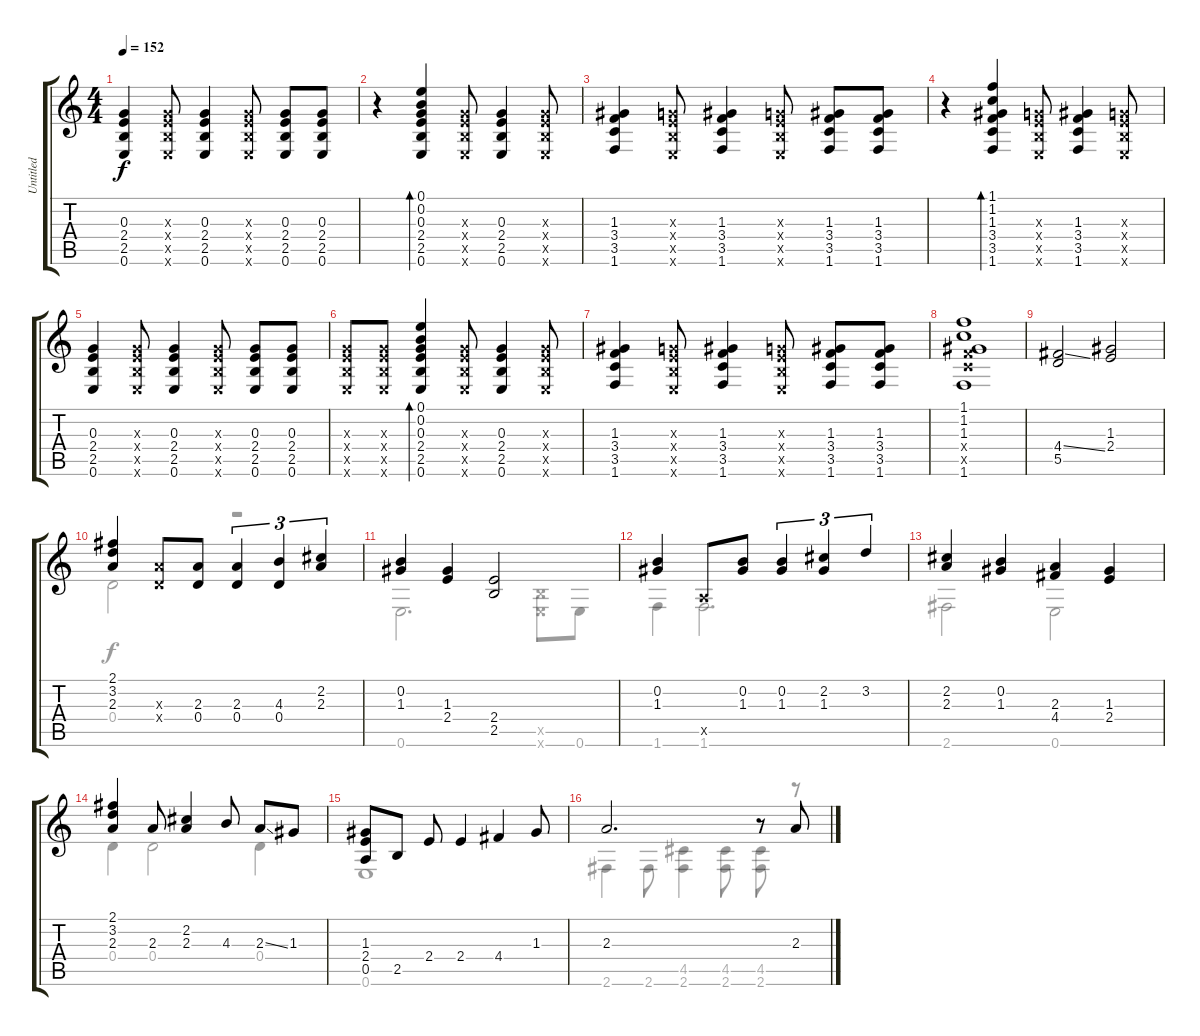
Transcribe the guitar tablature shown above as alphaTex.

\track ("Untitled" "Untitled") {instrument acousticguitarnylon}
\staff {score tabs}
\tuning (E4 B3 G3 D3 A2 E2) {hide}
\voice
\ts (4 4)
\tempo 152
\clef g2
\ks c
(0.3 2.4 2.5 0.6).4{dy f} (0.3{x} 2.4{x} 2.5{x} 0.6{x}).8 (0.3 2.4 2.5 0.6).4 (0.3{x} 2.4{x} 2.5{x} 0.6{x}).8 (0.3 2.4 2.5 0.6).8 (0.3 2.4 2.5 0.6).8 |
r.4 (0.1 0.2 0.3 2.4 2.5 0.6).4{bd 120} (0.3{x} 2.4{x} 2.5{x} 0.6{x}).8 (0.3 2.4 2.5 0.6).4 (0.3{x} 2.4{x} 2.5{x} 0.6{x}).8 |
(1.3 3.4 3.5 1.6).4 (0.3{x} 2.4{x} 2.5{x} 0.6{x}).8 (1.3 3.4 3.5 1.6).4 (0.3{x} 2.4{x} 2.5{x} 0.6{x}).8 (1.3 3.4 3.5 1.6).8 (1.3 3.4 3.5 1.6).8 |
r.4 (1.1 1.2 1.3 3.4 3.5 1.6).4{bd 120} (0.3{x} 2.4{x} 2.5{x} 0.6{x}).8 (1.3 3.4 3.5 1.6).4 (0.3{x} 2.4{x} 2.5{x} 0.6{x}).8 |
(0.3 2.4 2.5 0.6).4 (0.3{x} 2.4{x} 2.5{x} 0.6{x}).8 (0.3 2.4 2.5 0.6).4 (0.3{x} 2.4{x} 2.5{x} 0.6{x}).8 (0.3 2.4 2.5 0.6).8 (0.3 2.4 2.5 0.6).8 |
(0.3{x} 2.4{x} 2.5{x} 0.6{x}).8 (0.3{x} 2.4{x} 2.5{x} 0.6{x}).8 (0.1 0.2 0.3 2.4 2.5 0.6).4{bd 120} (0.3{x} 2.4{x} 2.5{x} 0.6{x}).8 (0.3 2.4 2.5 0.6).4 (0.3{x} 2.4{x} 2.5{x} 0.6{x}).8 |
(1.3 3.4 3.5 1.6).4 (0.3{x} 2.4{x} 2.5{x} 0.6{x}).8 (1.3 3.4 3.5 1.6).4 (0.3{x} 2.4{x} 2.5{x} 0.6{x}).8 (1.3 3.4 3.5 1.6).8 (1.3 3.4 3.5 1.6).8 |
(1.1 1.2 1.3 3.4{x} 3.5{x} 1.6).1 |
(4.4{ss} 5.5).2 (1.3 2.4).2 |
(2.1 3.2 2.3).4 (2.3{x} 0.4{x}).8 (2.3 0.4).8 (2.3 0.4).4{tu (3 2)} (4.3 0.4).4{tu (3 2)} (2.2 2.3).4{tu (3 2)} |
(0.2 1.3).4 (1.3 2.4).4 (2.4 2.5).2 |
(0.2 1.3).4 0.5{x}.8 (0.2 1.3).8 (0.2 1.3).4{tu (3 2)} (2.2 1.3).4{tu (3 2)} 3.2.4{tu (3 2)} |
(2.2 2.3).4 (0.2 1.3).4 (2.3 4.4).4 (1.3 2.4).4 |
(2.1 3.2 2.3).4 2.3.8 (2.2 2.3).4 4.3.8 2.3{ss}.8 1.3.8 |
(1.3 2.4 0.5).8 2.5.8 2.4.8 2.4.4 4.4.4 1.3.8 |
2.3.2{d} r.8 2.3.8
\voice
\clef g2
\ottava regular
\simile none
\ks c
|
|
|
|
|
|
|
|
|
0.4.2 r.2 |
0.6.2{d} (2.5{x} 0.6{x}).8 0.6.8 |
1.6.4 1.6.2{d} |
2.6.2 0.6.2 |
0.4.4 0.4.2 0.4.4 |
0.6.1 |
2.6.4 2.6.8 (4.5 2.6).4 (4.5 2.6).8 (4.5 2.6).8 r.8
